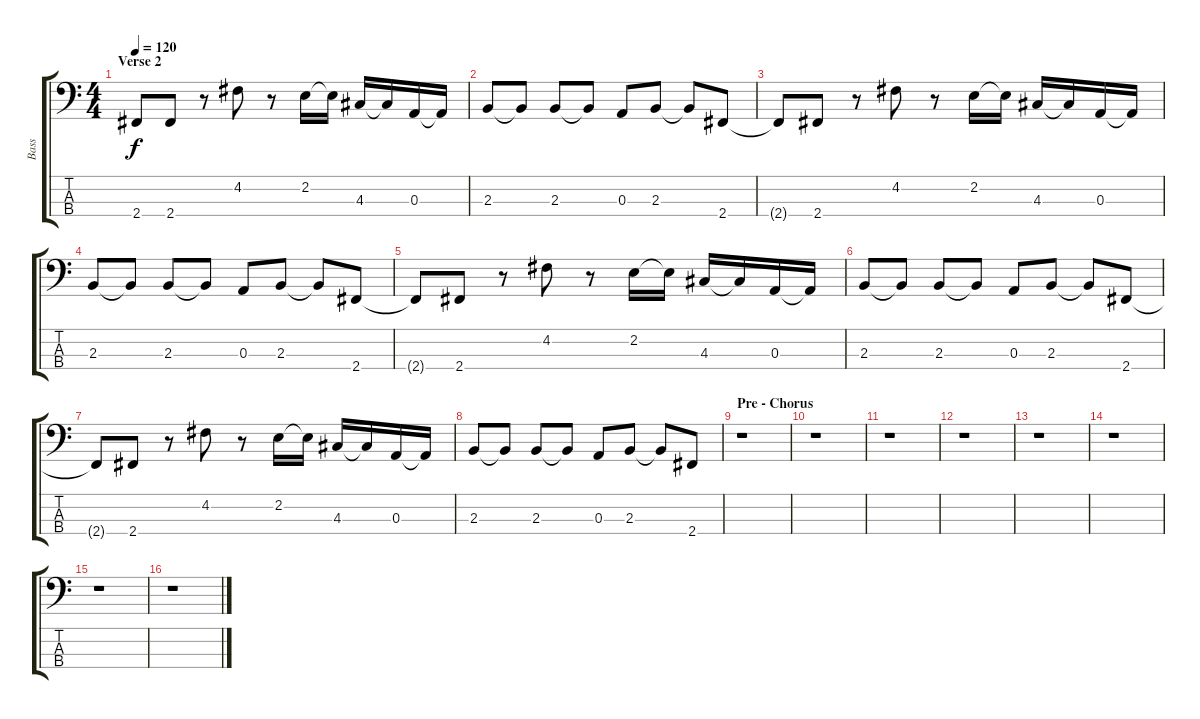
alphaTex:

\track ("Bass" "Bass") {instrument electricbassfinger}
\staff {score tabs}
\tuning (G2 D2 A1 E1) {hide}
\ts (4 4)
\section ("" "Verse 2")
\tempo 120
\clef f4
\ks c
2.4{t}.8{dy f} 2.4.8 r.8 4.2.8 r.8 2.2.16 2.2{t}.16 4.3.16 4.3{t}.16 0.3.16 0.3{t}.16 |
2.3.8 2.3{t}.8 2.3.8 2.3{t}.8 0.3.8 2.3.8 2.3{t}.8 2.4.8 |
2.4{t}.8 2.4.8 r.8 4.2.8 r.8 2.2.16 2.2{t}.16 4.3.16 4.3{t}.16 0.3.16 0.3{t}.16 |
2.3.8 2.3{t}.8 2.3.8 2.3{t}.8 0.3.8 2.3.8 2.3{t}.8 2.4.8 |
2.4{t}.8 2.4.8 r.8 4.2.8 r.8 2.2.16 2.2{t}.16 4.3.16 4.3{t}.16 0.3.16 0.3{t}.16 |
2.3.8 2.3{t}.8 2.3.8 2.3{t}.8 0.3.8 2.3.8 2.3{t}.8 2.4.8 |
2.4{t}.8 2.4.8 r.8 4.2.8 r.8 2.2.16 2.2{t}.16 4.3.16 4.3{t}.16 0.3.16 0.3{t}.16 |
2.3.8 2.3{t}.8 2.3.8 2.3{t}.8 0.3.8 2.3.8 2.3{t}.8 2.4.8 |
\section ("" "Pre - Chorus")
r.1 |
r.1 |
r.1 |
r.1 |
r.1 |
r.1 |
r.1 |
r.1
